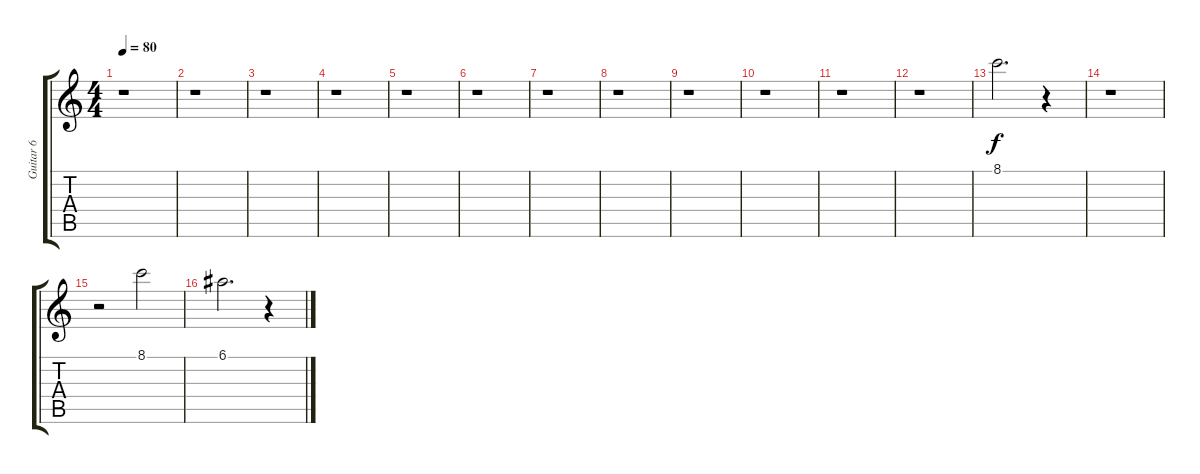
\track ("Guitar 6" "Guitar 6") {instrument distortionguitar}
\staff {score tabs}
\tuning (E4 B3 G3 D3 A2 E2) {hide}
\ts (4 4)
\tempo 80
\clef g2
\ks c
r.1{dy f} |
r.1 |
r.1 |
r.1 |
r.1 |
r.1 |
r.1 |
r.1 |
r.1 |
r.1 |
r.1 |
r.1 |
8.1.2{d} r.4 |
r.1 |
r.2 8.1.2 |
6.1.2{d} r.4
